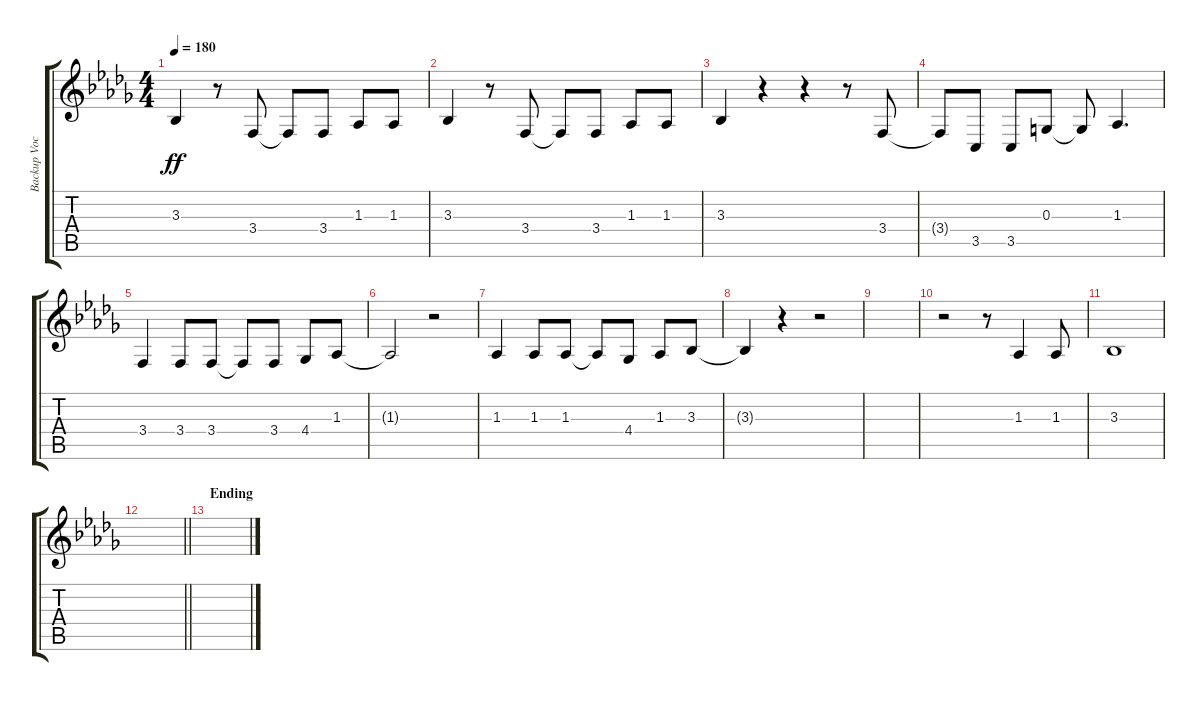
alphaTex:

\track ("Backup Vocals" "Backup Voc") {instrument altosax}
\staff {score tabs}
\tuning (E4 B3 G3 D3 A2 E2) {hide}
\ts (4 4)
\tempo 180
\clef g2
\ks db
3.3.4{dy ff} r.8 3.4.8 3.4{t}.8 3.4.8 1.3.8 1.3.8 |
3.3.4 r.8 3.4.8 3.4{t}.8 3.4.8 1.3.8 1.3.8 |
3.3.4 r.4 r.4 r.8 3.4.8 |
3.4{t}.8 3.5.8 3.5.8 0.3.8 0.3{t}.8 1.3.4{d} |
3.4.4 3.4.8 3.4.8 3.4{t}.8 3.4.8 4.4.8 1.3.8 |
1.3{t}.2 r.2 |
1.3.4 1.3.8 1.3.8 1.3{t}.8 4.4.8 1.3.8 3.3.8 |
3.3{t}.4 r.4 r.2 |
|
r.2 r.8 1.3.4 1.3.8 |
3.3.1 |
\barLineRight lightlight
|
\section ("" "Ending")
